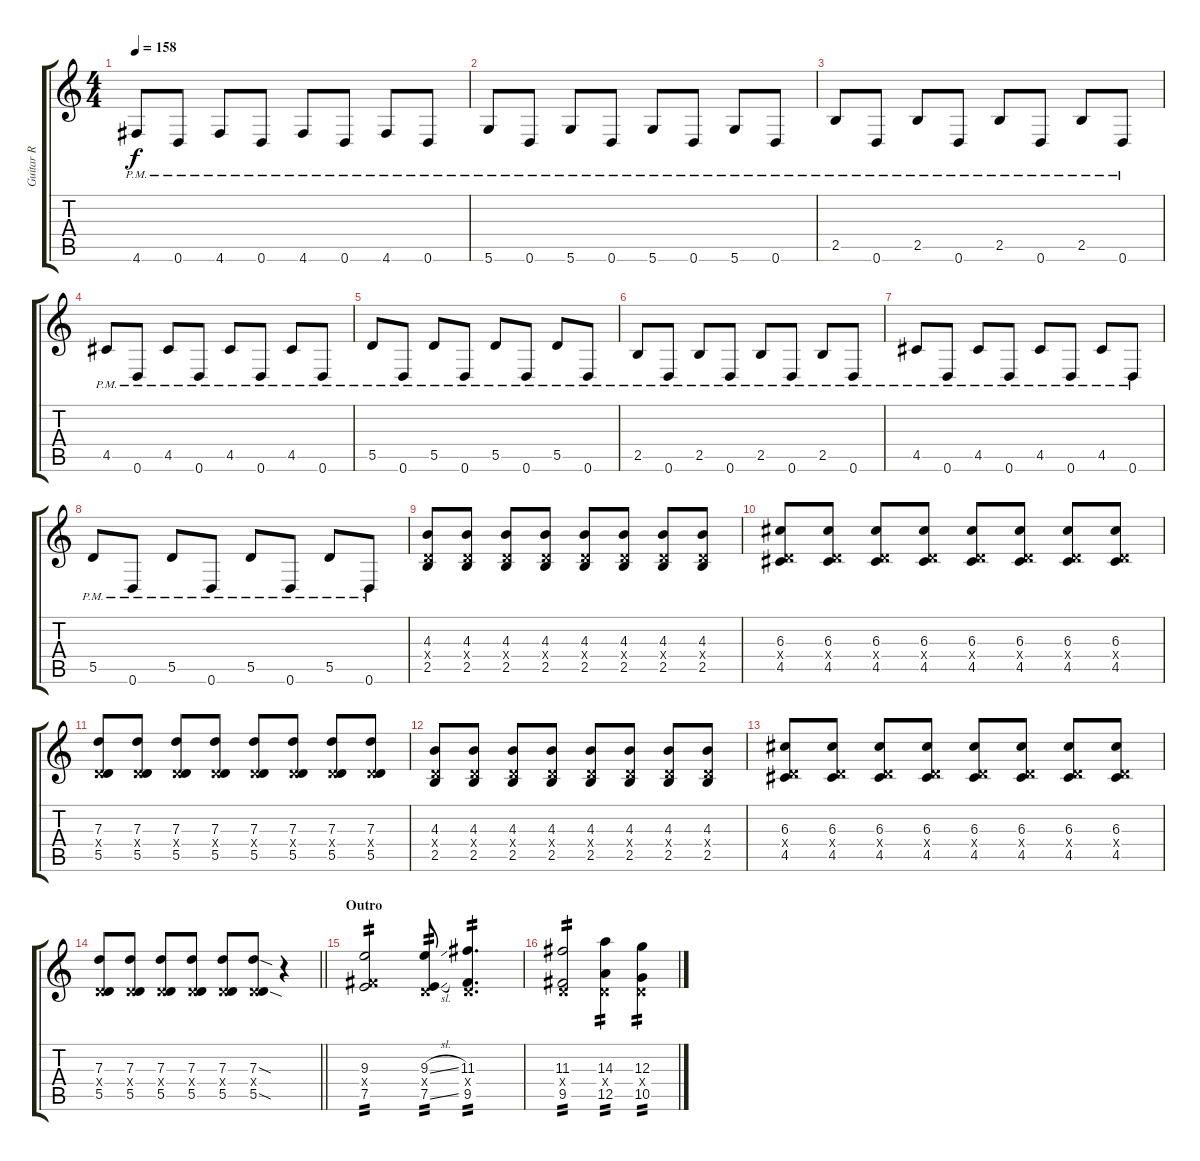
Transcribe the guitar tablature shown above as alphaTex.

\track ("Guitar R" "Guitar R") {instrument distortionguitar}
\staff {score tabs}
\tuning (E4 D4 G3 D3 A2 D2) {hide}
\ts (4 4)
\tempo 158
\clef g2
\ks c
4.6{pm}.8{dy f} 0.6{pm}.8 4.6{pm}.8 0.6{pm}.8 4.6{pm}.8 0.6{pm}.8 4.6{pm}.8 0.6{pm}.8 |
5.6{pm}.8 0.6{pm}.8 5.6{pm}.8 0.6{pm}.8 5.6{pm}.8 0.6{pm}.8 5.6{pm}.8 0.6{pm}.8 |
2.5{pm}.8 0.6{pm}.8 2.5{pm}.8 0.6{pm}.8 2.5{pm}.8 0.6{pm}.8 2.5{pm}.8 0.6{pm}.8 |
4.5{pm}.8 0.6{pm}.8 4.5{pm}.8 0.6{pm}.8 4.5{pm}.8 0.6{pm}.8 4.5{pm}.8 0.6{pm}.8 |
5.5{pm}.8 0.6{pm}.8 5.5{pm}.8 0.6{pm}.8 5.5{pm}.8 0.6{pm}.8 5.5{pm}.8 0.6{pm}.8 |
2.5{pm}.8 0.6{pm}.8 2.5{pm}.8 0.6{pm}.8 2.5{pm}.8 0.6{pm}.8 2.5{pm}.8 0.6{pm}.8 |
4.5{pm}.8 0.6{pm}.8 4.5{pm}.8 0.6{pm}.8 4.5{pm}.8 0.6{pm}.8 4.5{pm}.8 0.6{pm}.8 |
5.5{pm}.8 0.6{pm}.8 5.5{pm}.8 0.6{pm}.8 5.5{pm}.8 0.6{pm}.8 5.5{pm}.8 0.6{pm}.8 |
(4.3 0.4{x} 2.5).8 (4.3 0.4{x} 2.5).8 (4.3 0.4{x} 2.5).8 (4.3 0.4{x} 2.5).8 (4.3 0.4{x} 2.5).8 (4.3 0.4{x} 2.5).8 (4.3 0.4{x} 2.5).8 (4.3 0.4{x} 2.5).8 |
(6.3 0.4{x} 4.5).8 (6.3 0.4{x} 4.5).8 (6.3 0.4{x} 4.5).8 (6.3 0.4{x} 4.5).8 (6.3 0.4{x} 4.5).8 (6.3 0.4{x} 4.5).8 (6.3 0.4{x} 4.5).8 (6.3 0.4{x} 4.5).8 |
(7.3 0.4{x} 5.5).8 (7.3 0.4{x} 5.5).8 (7.3 0.4{x} 5.5).8 (7.3 0.4{x} 5.5).8 (7.3 0.4{x} 5.5).8 (7.3 0.4{x} 5.5).8 (7.3 0.4{x} 5.5).8 (7.3 0.4{x} 5.5).8 |
(4.3 0.4{x} 2.5).8 (4.3 0.4{x} 2.5).8 (4.3 0.4{x} 2.5).8 (4.3 0.4{x} 2.5).8 (4.3 0.4{x} 2.5).8 (4.3 0.4{x} 2.5).8 (4.3 0.4{x} 2.5).8 (4.3 0.4{x} 2.5).8 |
(6.3 0.4{x} 4.5).8 (6.3 0.4{x} 4.5).8 (6.3 0.4{x} 4.5).8 (6.3 0.4{x} 4.5).8 (6.3 0.4{x} 4.5).8 (6.3 0.4{x} 4.5).8 (6.3 0.4{x} 4.5).8 (6.3 0.4{x} 4.5).8 |
\barLineRight lightlight
(7.3 0.4{x} 5.5).8 (7.3 0.4{x} 5.5).8 (7.3 0.4{x} 5.5).8 (7.3 0.4{x} 5.5).8 (7.3 0.4{x} 5.5).8 (7.3{sod} 0.4{x} 5.5{sod}).8 r.4 |
\section ("" "Outro")
(9.3 4.4{x} 7.5).2{tp 2} (9.3{sl} 0.4{x} 7.5{sl}).8{tp 2} (11.3 0.4{x} 9.5).4{d tp 2} |
(11.3 0.4{x} 9.5).2{tp 2} (14.3 0.4{x} 12.5).4{tp 2} (12.3 0.4{x} 10.5).4{tp 2}
